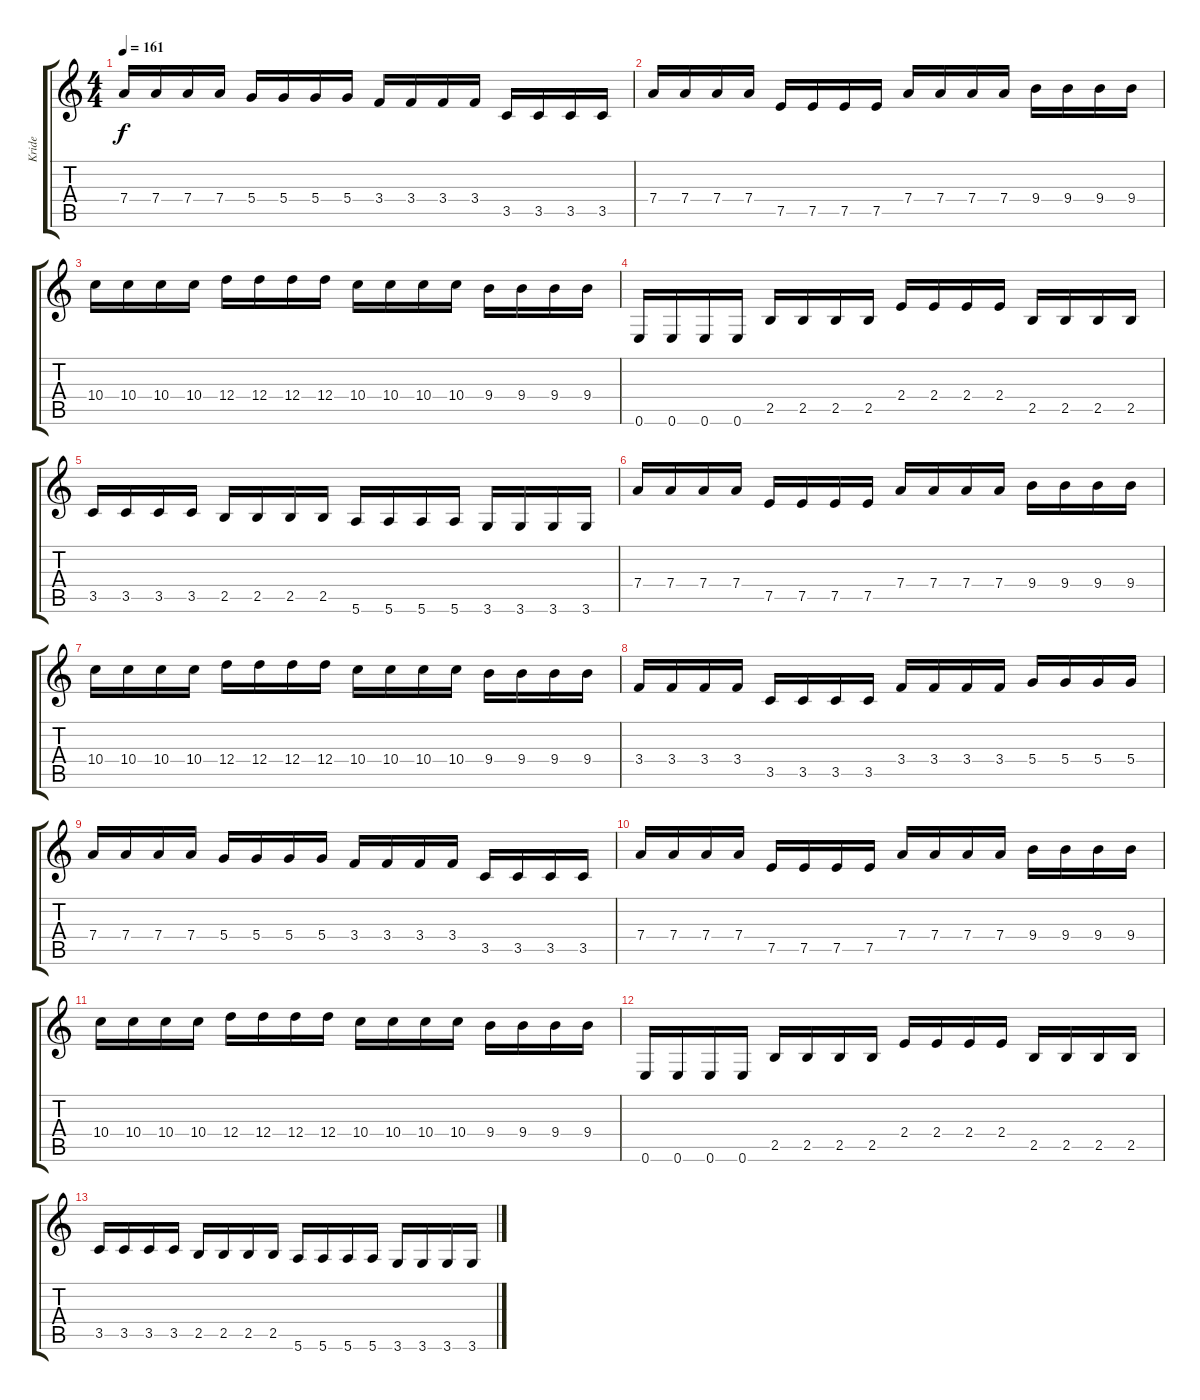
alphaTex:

\track ("Kride" "Kride") {instrument distortionguitar}
\staff {score tabs}
\tuning (E4 B3 G3 D3 A2 E2) {hide}
\ts (4 4)
\tempo 161
\clef g2
\ks c
7.4.16{dy f} 7.4.16 7.4.16 7.4.16 5.4.16 5.4.16 5.4.16 5.4.16 3.4.16 3.4.16 3.4.16 3.4.16 3.5.16 3.5.16 3.5.16 3.5.16 |
7.4.16 7.4.16 7.4.16 7.4.16 7.5.16 7.5.16 7.5.16 7.5.16 7.4.16 7.4.16 7.4.16 7.4.16 9.4.16 9.4.16 9.4.16 9.4.16 |
10.4.16 10.4.16 10.4.16 10.4.16 12.4.16 12.4.16 12.4.16 12.4.16 10.4.16 10.4.16 10.4.16 10.4.16 9.4.16 9.4.16 9.4.16 9.4.16 |
0.6.16 0.6.16 0.6.16 0.6.16 2.5.16 2.5.16 2.5.16 2.5.16 2.4.16 2.4.16 2.4.16 2.4.16 2.5.16 2.5.16 2.5.16 2.5.16 |
3.5.16 3.5.16 3.5.16 3.5.16 2.5.16 2.5.16 2.5.16 2.5.16 5.6.16 5.6.16 5.6.16 5.6.16 3.6.16 3.6.16 3.6.16 3.6.16 |
7.4.16{volume 12} 7.4.16 7.4.16 7.4.16 7.5.16 7.5.16 7.5.16 7.5.16 7.4.16 7.4.16 7.4.16 7.4.16 9.4.16 9.4.16 9.4.16 9.4.16 |
10.4.16{volume 11} 10.4.16 10.4.16 10.4.16 12.4.16 12.4.16 12.4.16 12.4.16 10.4.16 10.4.16 10.4.16 10.4.16 9.4.16 9.4.16 9.4.16 9.4.16 |
3.4.16{volume 10} 3.4.16 3.4.16 3.4.16 3.5.16 3.5.16 3.5.16 3.5.16 3.4.16 3.4.16 3.4.16 3.4.16 5.4.16 5.4.16 5.4.16 5.4.16 |
7.4.16{volume 9} 7.4.16 7.4.16 7.4.16 5.4.16 5.4.16 5.4.16 5.4.16 3.4.16 3.4.16 3.4.16 3.4.16 3.5.16 3.5.16 3.5.16 3.5.16 |
7.4.16{volume 8} 7.4.16 7.4.16 7.4.16 7.5.16 7.5.16 7.5.16 7.5.16 7.4.16 7.4.16 7.4.16 7.4.16 9.4.16 9.4.16 9.4.16 9.4.16 |
10.4.16{volume 7} 10.4.16 10.4.16 10.4.16 12.4.16 12.4.16 12.4.16 12.4.16 10.4.16 10.4.16 10.4.16 10.4.16 9.4.16 9.4.16 9.4.16 9.4.16 |
0.6.16{volume 6} 0.6.16 0.6.16 0.6.16 2.5.16 2.5.16 2.5.16 2.5.16 2.4.16{volume 5} 2.4.16 2.4.16 2.4.16 2.5.16 2.5.16 2.5.16 2.5.16 |
3.5.16{volume 3} 3.5.16 3.5.16 3.5.16 2.5.16 2.5.16 2.5.16 2.5.16 5.6.16{volume 1} 5.6.16 5.6.16 5.6.16 3.6.16 3.6.16 3.6.16 3.6.16
